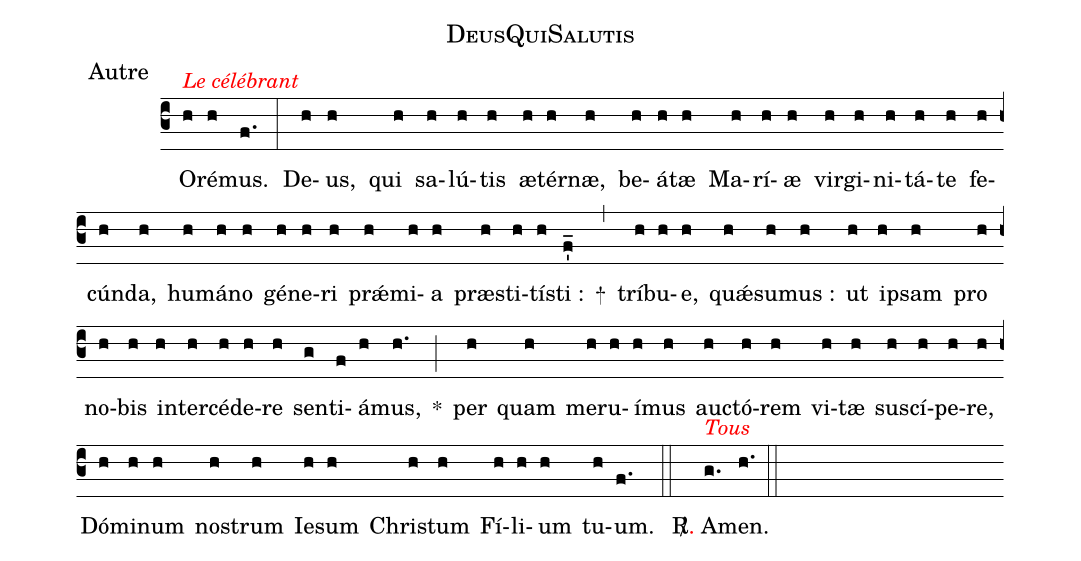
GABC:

name:DeusQuiSalutis;
office-part:Autre;
%%
(c3) <alt>\rubrique{Le célébrant}</alt>
<v>\ </v>{O}(h)ré(h)mus.(f.) (:) De(h)us,(h) qui(h) sa(h)lú(h)tis(h) æ(h)tér(h)næ,(h) be(h)á(h)tæ(h) Ma(h)rí(h)æ(h) vir(h)gi(h)ni(h)tá(h)te(h) fe(h)cún(h)da,(h) hu(h)má(h)no(h) gé(h)ne(h)ri(h) pr<sp>'ae</sp>(h)mi(h)a(h) præ(h)sti(h)tí(h)sti :(f'_) +(,) trí(h)bu(h)e,(h) qu<sp>'ae</sp>(h)su(h)mus :(h) ut(h) i(h)psam(h) pro(h) no(h)bis(h) in(h)ter(h)cé(h)de(h)re(h) sen(g)ti(f)á(h)mus,(h.) *(;)
per(h) quam(h) me(h)ru(h)í(h)mus(h) au(h)ctó(h)rem(h) vi(h)tæ(h) sus(h)cí(h)pe(h)re,(h) Dó(h)mi(h)num(h) no(h)strum(h) Ie(h)sum(h) Chri(h)stum(h) Fí(h)li(h)um(h) tu(h)um.(f.) (::)

<alt>\rubrique{Tous}</alt>
<sp>R/</sp><v>{\red.}</v> {A}(g.)men.(h.) (::)
